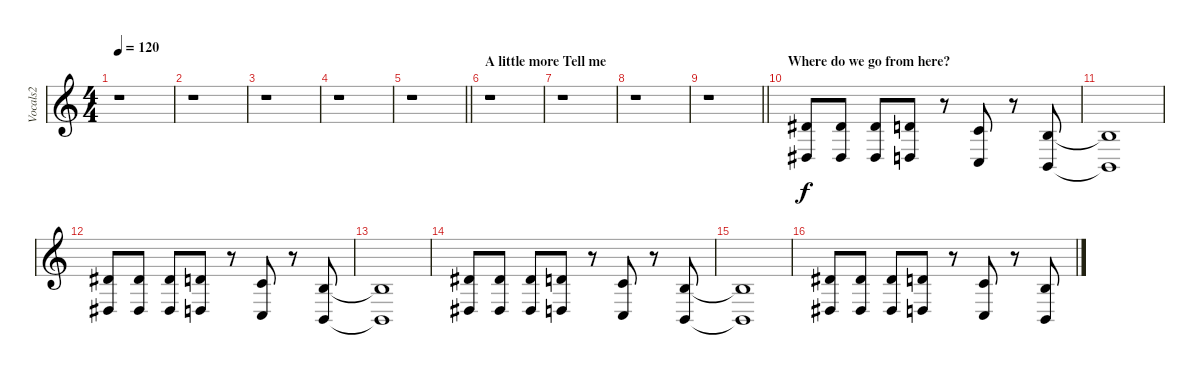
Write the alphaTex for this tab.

\track ("Vocals2" "Vocals2") {instrument stringensemble2}
\staff {score}
\tuning (E4 C4 G3 C3 G2 C2) {hide}
\ts (4 4)
\tempo 120
\clef g2
\ks c
r.1{dy f} |
r.1 |
r.1 |
r.1 |
\barLineRight lightlight
r.1 |
\section ("" "A little more Tell me")
r.1 |
r.1 |
r.1 |
\barLineRight lightlight
r.1 |
\section ("" "Where do we go from here?")
(8.3 8.5).8 (8.3 8.5).8 (8.3 8.5).8 (7.3 7.5).8 r.8 (5.3 5.5).8 r.8 (4.3 4.5).8 |
(4.3{t} 4.5{t}).1 |
(8.3 8.5).8 (8.3 8.5).8 (8.3 8.5).8 (7.3 7.5).8 r.8 (5.3 5.5).8 r.8 (4.3 4.5).8 |
(4.3{t} 4.5{t}).1 |
(8.3 8.5).8 (8.3 8.5).8 (8.3 8.5).8 (7.3 7.5).8 r.8 (5.3 5.5).8 r.8 (4.3 4.5).8 |
(4.3{t} 4.5{t}).1 |
(8.3 8.5).8 (8.3 8.5).8 (8.3 8.5).8 (7.3 7.5).8 r.8 (5.3 5.5).8 r.8 (4.3 4.5).8
